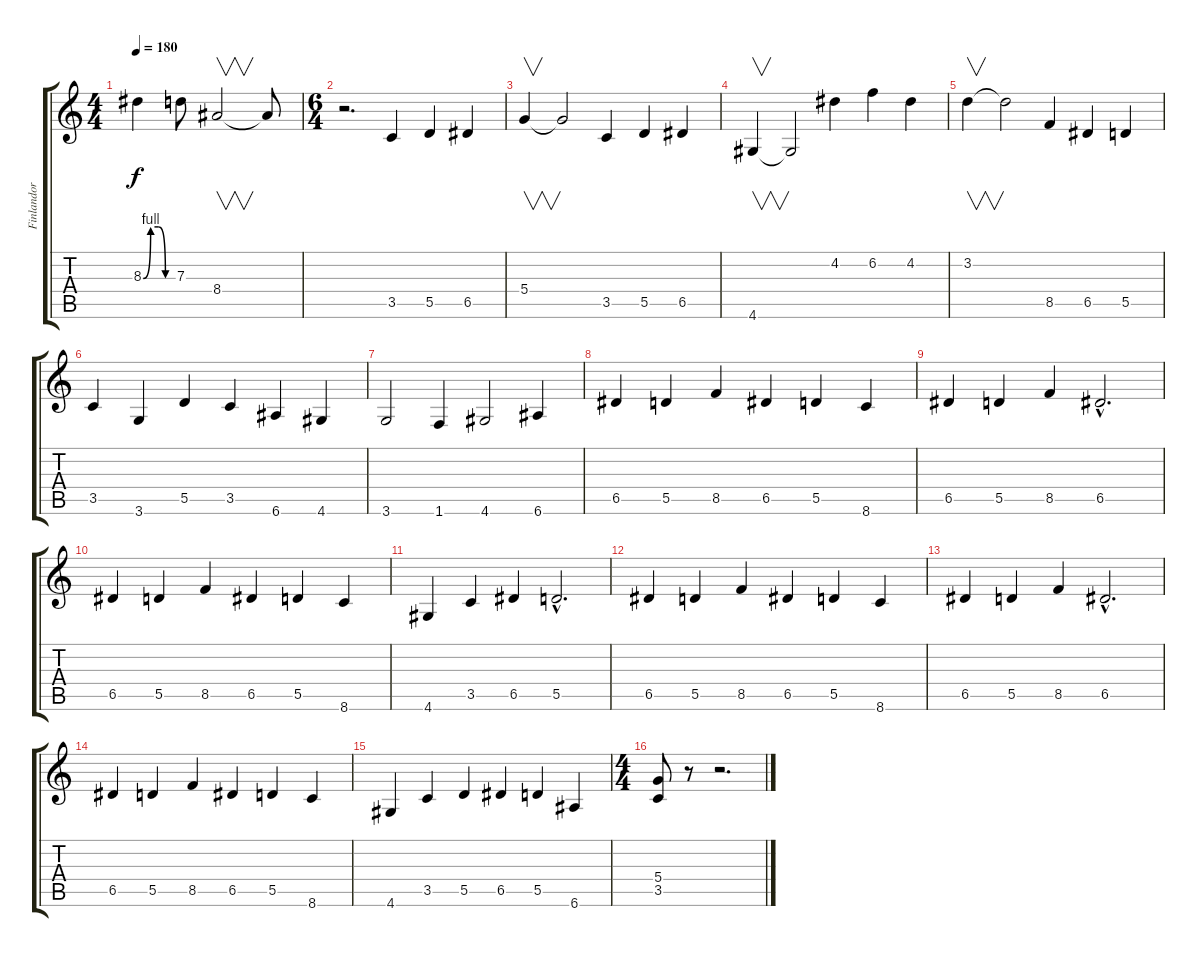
\track ("Finlandor" "Finlandor") {instrument distortionguitar}
\staff {score tabs}
\tuning (E4 B3 G3 D3 A2 E2) {hide}
\ts (4 4)
\tempo 180
\clef g2
\ks c
8.3{be (custom 0 0 15 4 30 4 45 0 60 0)}.4{dy f} 7.3.8 8.4.2{v} 8.4{t}.8 |
\ts (6 4)
r.2{d} 3.5.4 5.5.4 6.5.4 |
5.4.4{v} 5.4{t}.2 3.5.4 5.5.4 6.5.4 |
4.6.4{v} 4.6{t}.2 4.2.4 6.2.4 4.2.4 |
3.2.4{v} 3.2{t}.2 8.5.4 6.5.4 5.5.4 |
3.5.4 3.6.4 5.5.4 3.5.4 6.6.4 4.6.4 |
3.6.2 1.6.4 4.6.2 6.6.4 |
6.5.4 5.5.4 8.5.4 6.5.4 5.5.4 8.6.4 |
6.5.4 5.5.4 8.5.4 6.5{hac}.2{d} |
6.5.4 5.5.4 8.5.4 6.5.4 5.5.4 8.6.4 |
4.6.4 3.5.4 6.5.4 5.5{hac}.2{d} |
6.5.4 5.5.4 8.5.4 6.5.4 5.5.4 8.6.4 |
6.5.4 5.5.4 8.5.4 6.5{hac}.2{d} |
6.5.4 5.5.4 8.5.4 6.5.4 5.5.4 8.6.4 |
4.6.4 3.5.4 5.5.4 6.5.4 5.5.4 6.6.4 |
\ts (4 4)
(5.4 3.5).8 r.8 r.2{d}
